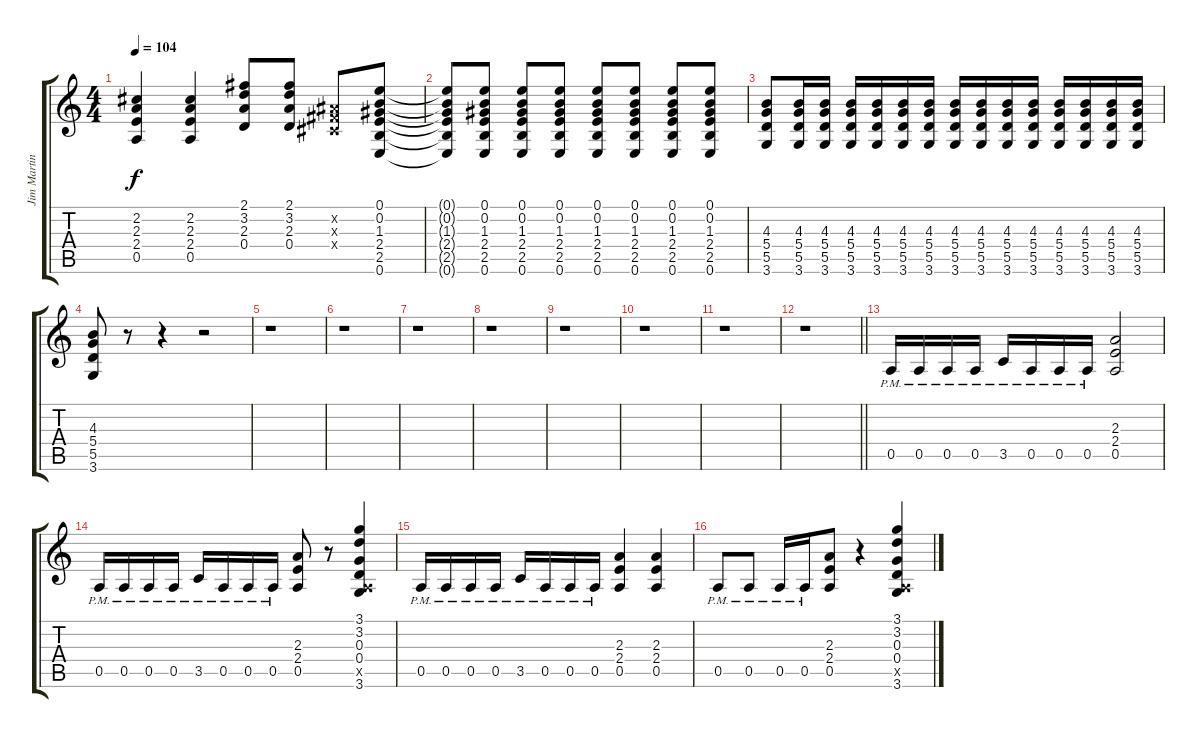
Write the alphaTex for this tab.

\track ("Jim Martin - Guitar" "Jim Martin") {instrument overdrivenguitar}
\staff {score tabs}
\tuning (E4 B3 G3 D3 A2 E2) {hide}
\ts (4 4)
\tempo 104
\clef g2
\ks c
(2.2 2.3 2.4 0.5).4{dy f} (2.2 2.3 2.4 0.5).4 (2.1 3.2 2.3 0.4).8 (2.1 3.2 2.3 0.4).8 (-1.2{x} -1.3{x} -1.4{x}).8 (0.1 0.2 1.3 2.4 2.5 0.6).8 |
(0.1{t} 0.2{t} 1.3{t} 2.4{t} 2.5{t} 0.6{t}).8 (0.1 0.2 1.3 2.4 2.5 0.6).8 (0.1 0.2 1.3 2.4 2.5 0.6).8 (0.1 0.2 1.3 2.4 2.5 0.6).8 (0.1 0.2 1.3 2.4 2.5 0.6).8 (0.1 0.2 1.3 2.4 2.5 0.6).8 (0.1 0.2 1.3 2.4 2.5 0.6).8 (0.1 0.2 1.3 2.4 2.5 0.6).8 |
(4.3 5.4 5.5 3.6).8 (4.3 5.4 5.5 3.6).16 (4.3 5.4 5.5 3.6).16 (4.3 5.4 5.5 3.6).16 (4.3 5.4 5.5 3.6).16 (4.3 5.4 5.5 3.6).16 (4.3 5.4 5.5 3.6).16 (4.3 5.4 5.5 3.6).16 (4.3 5.4 5.5 3.6).16 (4.3 5.4 5.5 3.6).16 (4.3 5.4 5.5 3.6).16 (4.3 5.4 5.5 3.6).16 (4.3 5.4 5.5 3.6).16 (4.3 5.4 5.5 3.6).16 (4.3 5.4 5.5 3.6).16 |
(4.3 5.4 5.5 3.6).8 r.8 r.4 r.2 |
r.1 |
r.1 |
r.1 |
r.1 |
r.1 |
r.1 |
r.1 |
\barLineRight lightlight
r.1 |
0.5{pm}.16 0.5{pm}.16 0.5{pm}.16 0.5{pm}.16 3.5{pm}.16 0.5{pm}.16 0.5{pm}.16 0.5{pm}.16 (2.3 2.4 0.5).2 |
0.5{pm}.16 0.5{pm}.16 0.5{pm}.16 0.5{pm}.16 3.5{pm}.16 0.5{pm}.16 0.5{pm}.16 0.5{pm}.16 (2.3 2.4 0.5).8 r.8 (3.1 3.2 0.3 0.4 0.5{x} 3.6).4 |
0.5{pm}.16 0.5{pm}.16 0.5{pm}.16 0.5{pm}.16 3.5{pm}.16 0.5{pm}.16 0.5{pm}.16 0.5{pm}.16 (2.3 2.4 0.5).4 (2.3 2.4 0.5).4 |
0.5{pm}.8 0.5{pm}.8 0.5{pm}.16 0.5{pm}.16 (2.3 2.4 0.5).8 r.4 (3.1 3.2 0.3 0.4 0.5{x} 3.6).4
